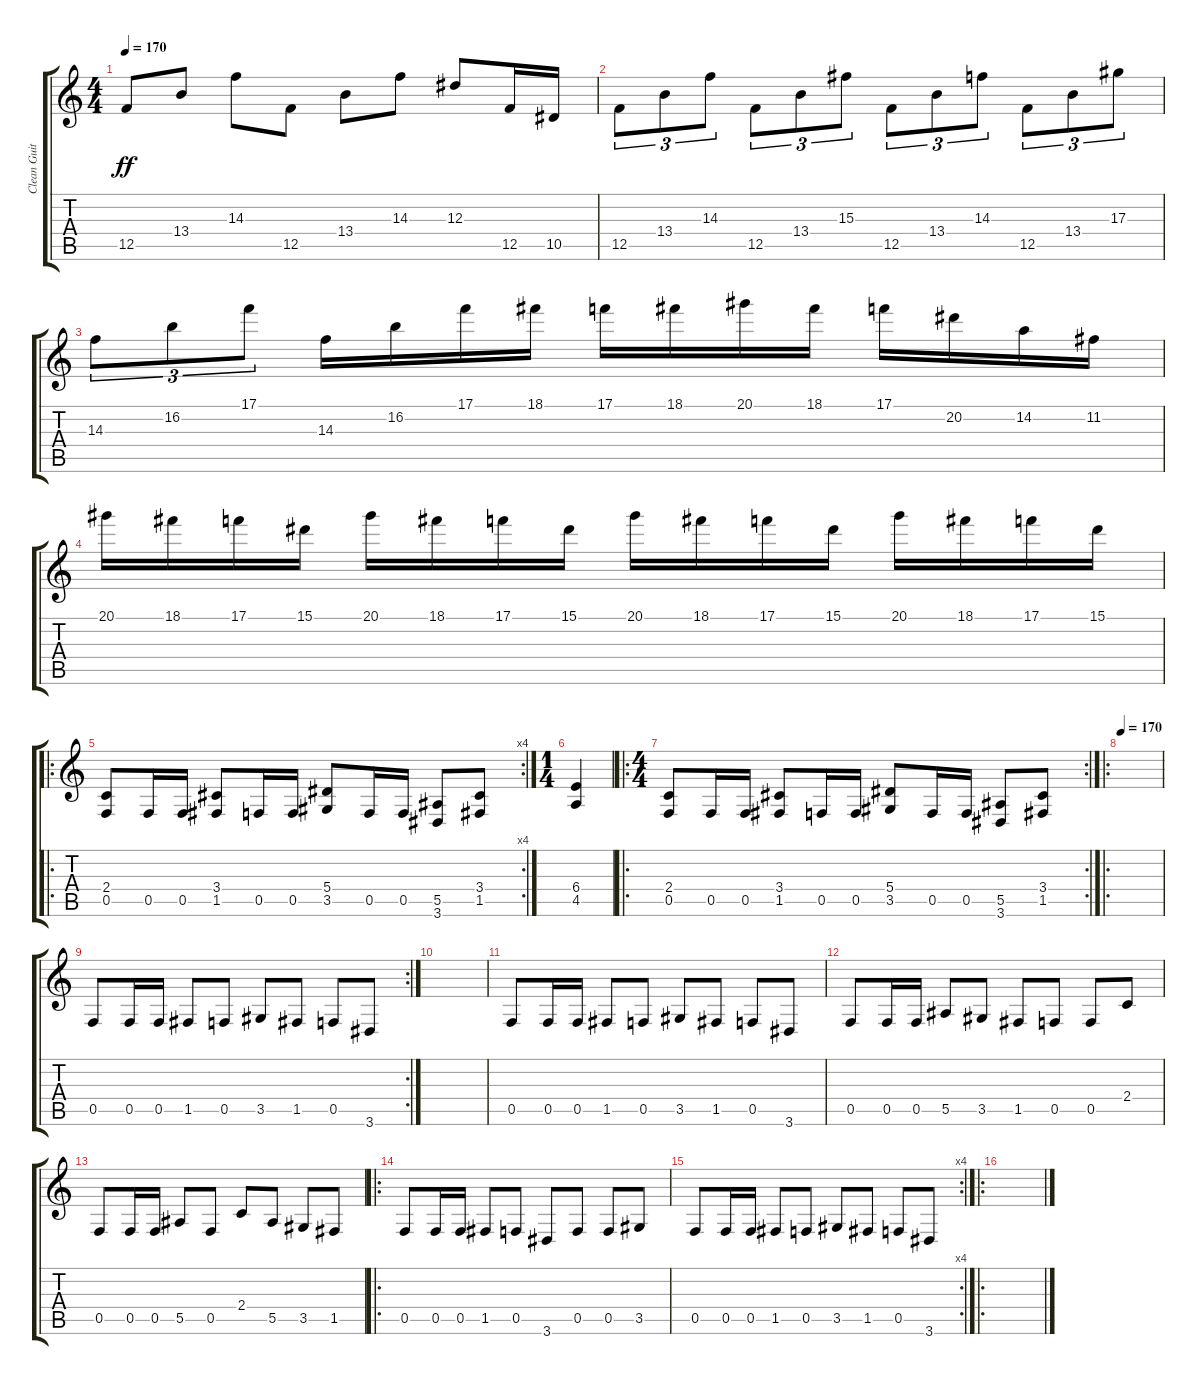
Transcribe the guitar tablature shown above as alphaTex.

\track ("Clean Guitar" "Clean Guit") {instrument electricguitarjazz}
\staff {score tabs}
\tuning (C4 G3 Eb3 Bb2 F2 C2) {hide}
\ts (4 4)
\tempo 170
\clef g2
\ks c
12.5.8{dy ff volume 13 instrument distortionguitar} 13.4.8 14.3.8 12.5.8 13.4.8 14.3.8 12.3.8 12.5.16 10.5.16 |
12.5.8{tu (3 2)} 13.4.8{tu (3 2)} 14.3.8{tu (3 2)} 12.5.8{tu (3 2)} 13.4.8{tu (3 2)} 15.3.8{tu (3 2)} 12.5.8{tu (3 2)} 13.4.8{tu (3 2)} 14.3.8{tu (3 2)} 12.5.8{tu (3 2)} 13.4.8{tu (3 2)} 17.3.8{tu (3 2)} |
14.3.8{tu (3 2)} 16.2.8{tu (3 2)} 17.1.8{tu (3 2)} 14.3.16 16.2.16 17.1.16 18.1.16 17.1.16 18.1.16 20.1.16 18.1.16 17.1.16 20.2.16 14.2.16 11.2.16 |
20.1.16 18.1.16 17.1.16 15.1.16 20.1.16 18.1.16 17.1.16 15.1.16 20.1.16 18.1.16 17.1.16 15.1.16 20.1.16 18.1.16 17.1.16 15.1.16 |
\ro
\rc 4
(2.4 0.5).8 0.5.16 0.5.16 (3.4 1.5).8 0.5.16 0.5.16 (5.4 3.5).8 0.5.16 0.5.16 (5.5 3.6).8 (3.4 1.5).8 |
\ts (1 4)
(6.4 4.5).4 |
\ro
\rc 2
\ts (4 4)
(2.4 0.5).8 0.5.16 0.5.16 (3.4 1.5).8 0.5.16 0.5.16 (5.4 3.5).8 0.5.16 0.5.16 (5.5 3.6).8 (3.4 1.5).8 |
\ro
\tempo 170
|
\rc 2
0.5.8{volume 14 instrument distortionguitar} 0.5.16 0.5.16 1.5.8 0.5.8 3.5.8 1.5.8 0.5.8 3.6.8 |
|
0.5.8{volume 14 instrument distortionguitar} 0.5.16 0.5.16 1.5.8 0.5.8 3.5.8 1.5.8 0.5.8 3.6.8 |
0.5.8{volume 13 instrument distortionguitar} 0.5.16 0.5.16 5.5.8 3.5.8 1.5.8 0.5.8 0.5.8 2.4.8 |
0.5.8{balance 8} 0.5.16 0.5.16 5.5.8 0.5.8 2.4.8 5.5.8 3.5.8 1.5.8 |
\ro
0.5.8{balance 8 instrument distortionguitar} 0.5.16 0.5.16 1.5.8 0.5.8 3.6.8 0.5.8 0.5.8 3.5.8 |
\rc 4
0.5.8{volume 14 instrument distortionguitar} 0.5.16 0.5.16 1.5.8 0.5.8 3.5.8 1.5.8 0.5.8 3.6.8 |
\ro
